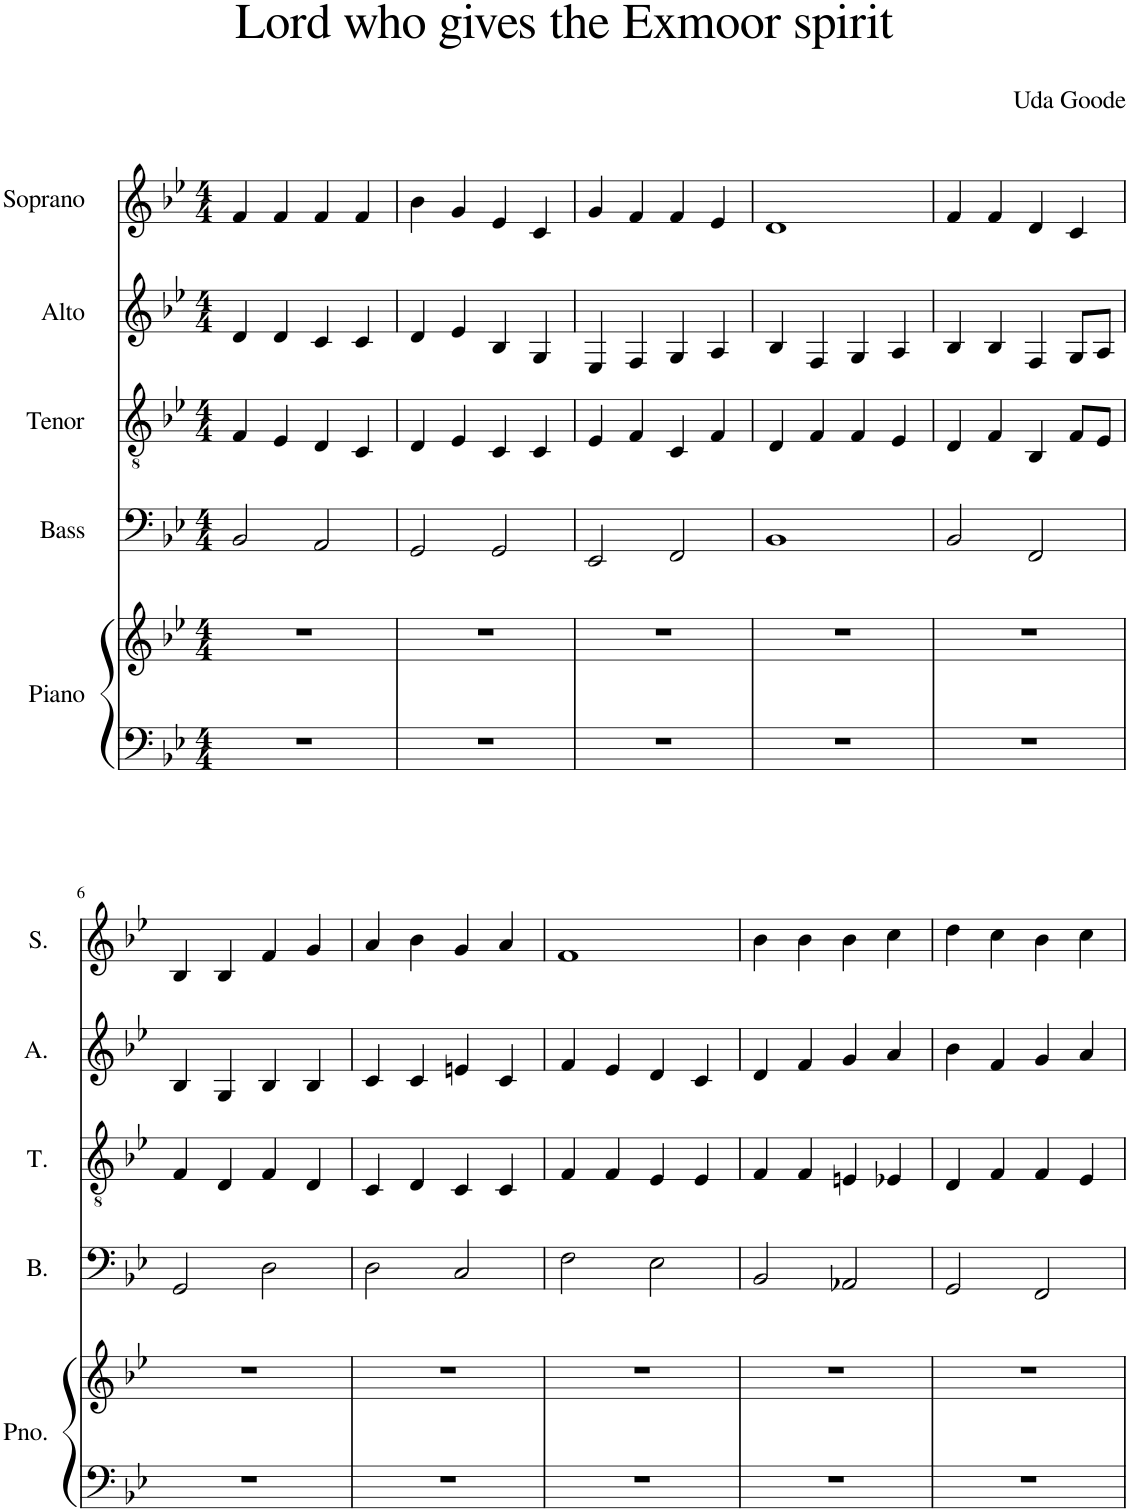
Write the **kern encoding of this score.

**kern	**kern	**kern	**kern	**kern	**kern
*part5	*part5	*part4	*part3	*part2	*part1
*staff6	*staff5	*staff4	*staff3	*staff2	*staff1
*I"Piano	*	*I"Bass	*I"Tenor	*I"Alto	*I"Soprano
*I'Pno.	*	*I'B.	*I'T.	*I'A.	*I'S.
*clefF4	*clefG2	*clefF4	*clefGv2	*clefG2	*clefG2
*k[b-e-]	*k[b-e-]	*k[b-e-]	*k[b-e-]	*k[b-e-]	*k[b-e-]
*M4/4	*M4/4	*M4/4	*M4/4	*M4/4	*M4/4
=1	=1	=1	=1	=1	=1
1r	1r	2BB-/	4F/	4d/	4f/
.	.	.	4E-/	4d/	4f/
.	.	2AA/	4D/	4c/	4f/
.	.	.	4C/	4c/	4f/
=2	=2	=2	=2	=2	=2
1r	1r	2GG/	4D/	4d/	4b-\
.	.	.	4E-/	4e-/	4g/
.	.	2GG/	4C/	4B-/	4e-/
.	.	.	4C/	4G/	4c/
=3	=3	=3	=3	=3	=3
1r	1r	2EE-/	4E-/	4E-/	4g/
.	.	.	4F/	4F/	4f/
.	.	2FF/	4C/	4G/	4f/
.	.	.	4F/	4A/	4e-/
=4	=4	=4	=4	=4	=4
1r	1r	1BB-	4D/	4B-/	1d
.	.	.	4F/	4F/	.
.	.	.	4F/	4G/	.
.	.	.	4E-/	4A/	.
=5	=5	=5	=5	=5	=5
1r	1r	2BB-/	4D/	4B-/	4f/
.	.	.	4F/	4B-/	4f/
.	.	2FF/	4BB-/	4F/	4d/
.	.	.	8F/L	8G/L	4c/
.	.	.	8E-/J	8A/J	.
!!LO:LB:g=z
=6	=6	=6	=6	=6	=6
1r	1r	2GG/	4F/	4B-/	4B-/
.	.	.	4D/	4G/	4B-/
.	.	2D\	4F/	4B-/	4f/
.	.	.	4D/	4B-/	4g/
=7	=7	=7	=7	=7	=7
1r	1r	2D\	4C/	4c/	4a/
.	.	.	4D/	4c/	4b-\
.	.	2C/	4C/	4en/	4g/
.	.	.	4C/	4c/	4a/
=8	=8	=8	=8	=8	=8
1r	1r	2F\	4F/	4f/	1f
.	.	.	4F/	4e-/	.
.	.	2E-\	4E-/	4d/	.
.	.	.	4E-/	4c/	.
=9	=9	=9	=9	=9	=9
1r	1r	2BB-/	4F/	4d/	4b-\
.	.	.	4F/	4f/	4b-\
.	.	2AA-X/	4En/	4g/	4b-\
.	.	.	4E-X/	4a/	4cc\
=10	=10	=10	=10	=10	=10
1r	1r	2GG/	4D/	4b-\	4dd\
.	.	.	4F/	4f/	4cc\
.	.	2FF/	4F/	4g/	4b-\
.	.	.	4E-/	4a/	4cc\
=	=	=	=	=	=
*-	*-	*-	*-	*-	*-
